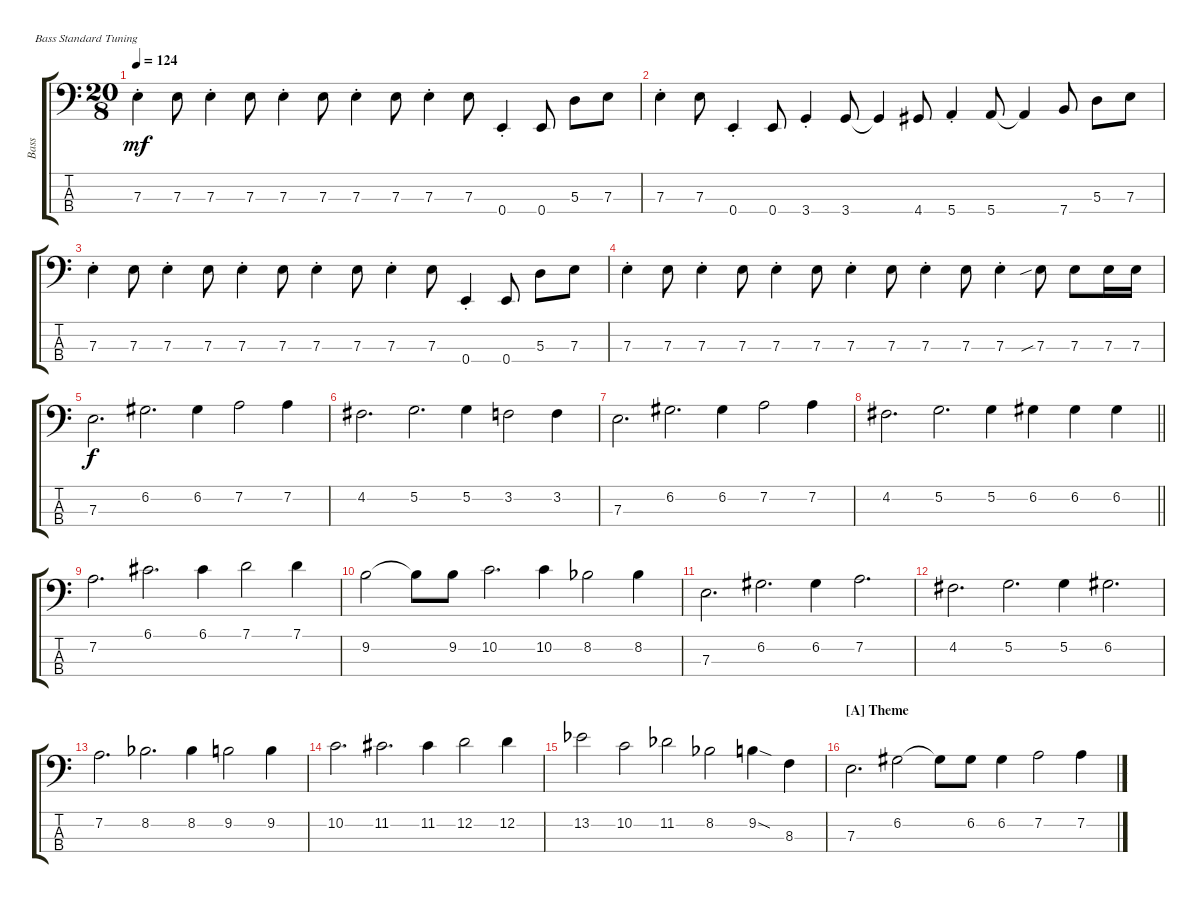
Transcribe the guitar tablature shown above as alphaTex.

\bracketExtendMode groupsimilarinstruments
\otherSystemsTrackNameOrientation horizontal
\track ("E-Bass" "Bass") {instrument fretlessbass}
\staff {score tabs}
\tuning (G2 D2 A1 E1)
\ts (20 8)
\tempo 124
\clef f4
\ks c
7.3{st}.4{dy mf beam Down} 7.3.8{beam Down} 7.3{st}.4{beam Down} 7.3.8{beam Down} 7.3{st}.4{beam Down} 7.3.8{beam Down} 7.3{st}.4{beam Down} 7.3.8{beam Down} 7.3{st}.4{beam Down} 7.3.8{beam Down} 0.4{st}.4{beam Up} 0.4.8{beam Up} 5.3.8{beam Down} 7.3.8{beam Down} |
7.3{st}.4{beam Down} 7.3.8{beam Down} 0.4{st}.4{beam Up} 0.4.8{beam Up} 3.4{st}.4{beam Up} 3.4.8{beam Up} 3.4{t}.4{beam Up} 4.4{acc #}.8{beam Up} 5.4{st}.4{beam Up} 5.4.8{beam Up} 5.4{t}.4{beam Up} 7.4.8{beam Up} 5.3.8{beam Down} 7.3.8{beam Down} |
7.3{st}.4{beam Down} 7.3.8{beam Down} 7.3{st}.4{beam Down} 7.3.8{beam Down} 7.3{st}.4{beam Down} 7.3.8{beam Down} 7.3{st}.4{beam Down} 7.3.8{beam Down} 7.3{st}.4{beam Down} 7.3.8{beam Down} 0.4{st}.4{beam Up} 0.4.8{beam Up} 5.3.8{beam Down} 7.3.8{beam Down} |
7.3{st}.4{beam Down} 7.3.8{beam Down} 7.3{st}.4{beam Down} 7.3.8{beam Down} 7.3{st}.4{beam Down} 7.3.8{beam Down} 7.3{st}.4{beam Down} 7.3.8{beam Down} 7.3{st}.4{beam Down} 7.3.8{beam Down} 7.3{st}.4{beam Down} 7.3{sib}.8{beam Down} 7.3.8{beam Down} 7.3.16{beam Down} 7.3.16{beam Down} |
7.3.2{d dy f beam Down} 6.2{acc #}.2{d beam Down} 6.2{acc #}.4{beam Down} 7.2.2{beam Down} 7.2.4{beam Down} |
4.2{acc #}.2{d beam Down} 5.2.2{d beam Down} 5.2.4{beam Down} 3.2.2{beam Down} 3.2.4{beam Down} |
7.3.2{d beam Down} 6.2{acc #}.2{d beam Down} 6.2{acc #}.4{beam Down} 7.2.2{beam Down} 7.2.4{beam Down} |
\barLineRight lightlight
4.2{acc #}.2{d beam Down} 5.2.2{d beam Down} 5.2.4{beam Down} 6.2{acc #}.4{beam Down} 6.2{acc #}.4{beam Down} 6.2{acc #}.4{beam Down} |
7.2.2{d beam Down} 6.1{acc #}.2{d beam Down} 6.1{acc #}.4{beam Down} 7.1.2{beam Down} 7.1.4{beam Down} |
9.2.2{beam Down} 9.2{t}.8{beam Down} 9.2.8{beam Down} 10.2.2{d beam Down} 10.2.4{beam Down} 8.2{acc b}.2{beam Down} 8.2{acc b}.4{beam Down} |
7.3.2{d beam Down} 6.2{acc #}.2{d beam Down} 6.2{acc #}.4{beam Down} 7.2.2{d beam Down} |
4.2{acc #}.2{d beam Down} 5.2.2{d beam Down} 5.2.4{beam Down} 6.2{acc #}.2{d beam Down} |
7.2.2{d beam Down} 8.2{acc b}.2{d beam Down} 8.2{acc b}.4{beam Down} 9.2.2{beam Down} 9.2.4{beam Down} |
10.2.2{d beam Down} 11.2{acc #}.2{d beam Down} 11.2{acc #}.4{beam Down} 12.2.2{beam Down} 12.2.4{beam Down} |
13.2{acc b}.2{beam Down} 10.2.2{beam Down} 11.2{acc b}.2{beam Down} 8.2{acc b}.2{beam Down} 9.2{sod}.4{beam Down} 8.3.4{beam Down} |
\section ("A" "Theme")
7.3.2{d beam Down} 6.2{acc #}.2{beam Down} 6.2{t acc #}.8{beam Down} 6.2{acc #}.8{beam Down} 6.2{acc #}.4{beam Down} 7.2.2{beam Down} 7.2.4{beam Down}
